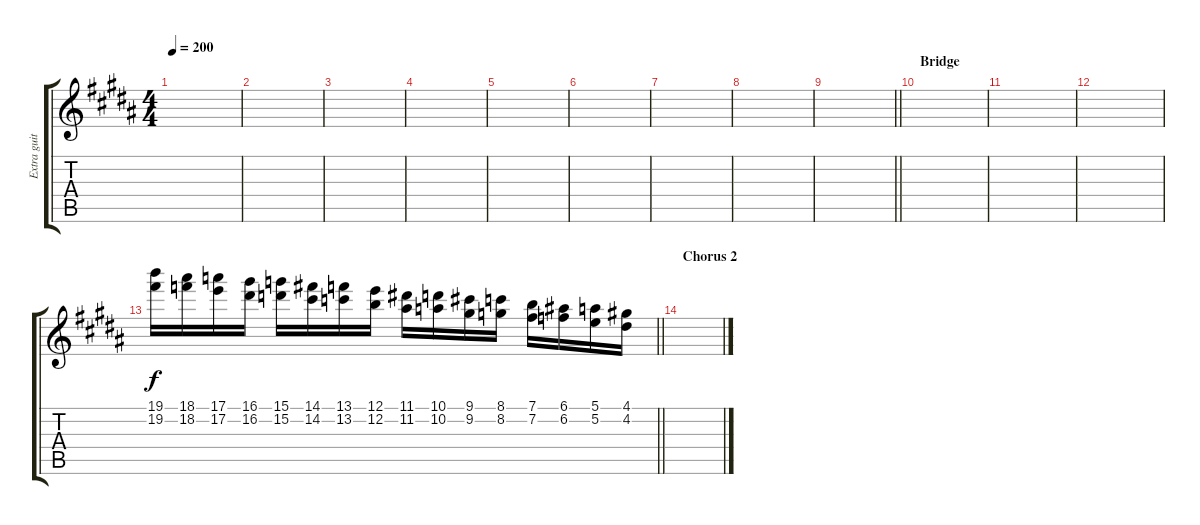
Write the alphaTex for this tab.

\track ("Extra guitar" "Extra guit") {instrument overdrivenguitar}
\staff {score tabs}
\tuning (E4 B3 G3 D3 A2 E2) {hide}
\ts (4 4)
\tempo 200
\clef g2
\ks g#minor
|
|
|
|
|
|
|
|
\barLineRight lightlight
|
\section ("" "Bridge")
|
|
|
\barLineRight lightlight
(19.1 19.2).16 (18.1 18.2).16 (17.1 17.2).16 (16.1 16.2).16 (15.1 15.2).16 (14.1 14.2).16 (13.1 13.2).16 (12.1 12.2).16 (11.1 11.2).16 (10.1 10.2).16 (9.1 9.2).16 (8.1 8.2).16 (7.1 7.2).16 (6.1 6.2).16 (5.1 5.2).16 (4.1 4.2).16 |
\section ("" "Chorus 2")
